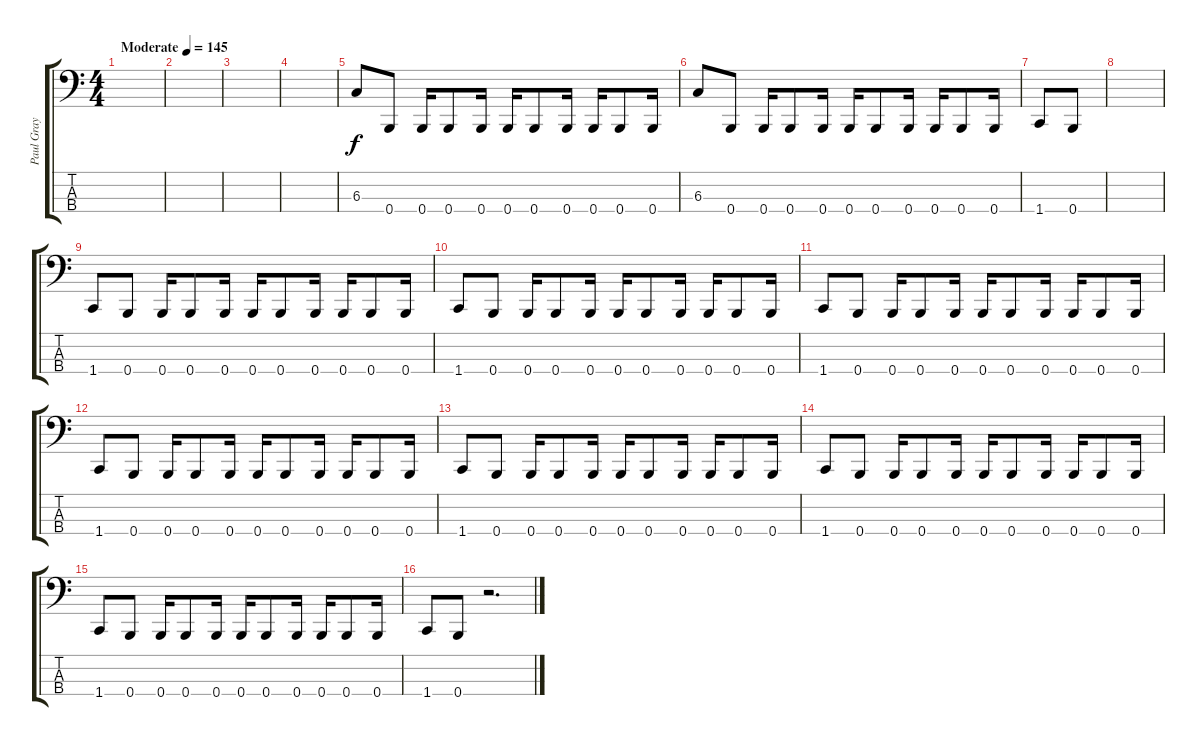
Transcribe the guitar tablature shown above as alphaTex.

\track ("Paul Gray" "Paul Gray") {instrument electricbassfinger}
\staff {score tabs}
\tuning (E2 B1 Gb1 B0) {hide}
\ts (4 4)
\tempo (145 "Moderate")
\clef f4
\ks c
|
|
|
|
6.3.8 0.4.8 0.4.16 0.4.8 0.4.16 0.4.16 0.4.8 0.4.16 0.4.16 0.4.8 0.4.16 |
6.3.8 0.4.8 0.4.16 0.4.8 0.4.16 0.4.16 0.4.8 0.4.16 0.4.16 0.4.8 0.4.16 |
1.4.8 0.4.8 |
|
1.4.8 0.4.8 0.4.16 0.4.8 0.4.16 0.4.16 0.4.8 0.4.16 0.4.16 0.4.8 0.4.16 |
1.4.8 0.4.8 0.4.16 0.4.8 0.4.16 0.4.16 0.4.8 0.4.16 0.4.16 0.4.8 0.4.16 |
1.4.8 0.4.8 0.4.16 0.4.8 0.4.16 0.4.16 0.4.8 0.4.16 0.4.16 0.4.8 0.4.16 |
1.4.8 0.4.8 0.4.16 0.4.8 0.4.16 0.4.16 0.4.8 0.4.16 0.4.16 0.4.8 0.4.16 |
1.4.8 0.4.8 0.4.16 0.4.8 0.4.16 0.4.16 0.4.8 0.4.16 0.4.16 0.4.8 0.4.16 |
1.4.8 0.4.8 0.4.16 0.4.8 0.4.16 0.4.16 0.4.8 0.4.16 0.4.16 0.4.8 0.4.16 |
1.4.8 0.4.8 0.4.16 0.4.8 0.4.16 0.4.16 0.4.8 0.4.16 0.4.16 0.4.8 0.4.16 |
1.4.8 0.4.8 r.2{d}
